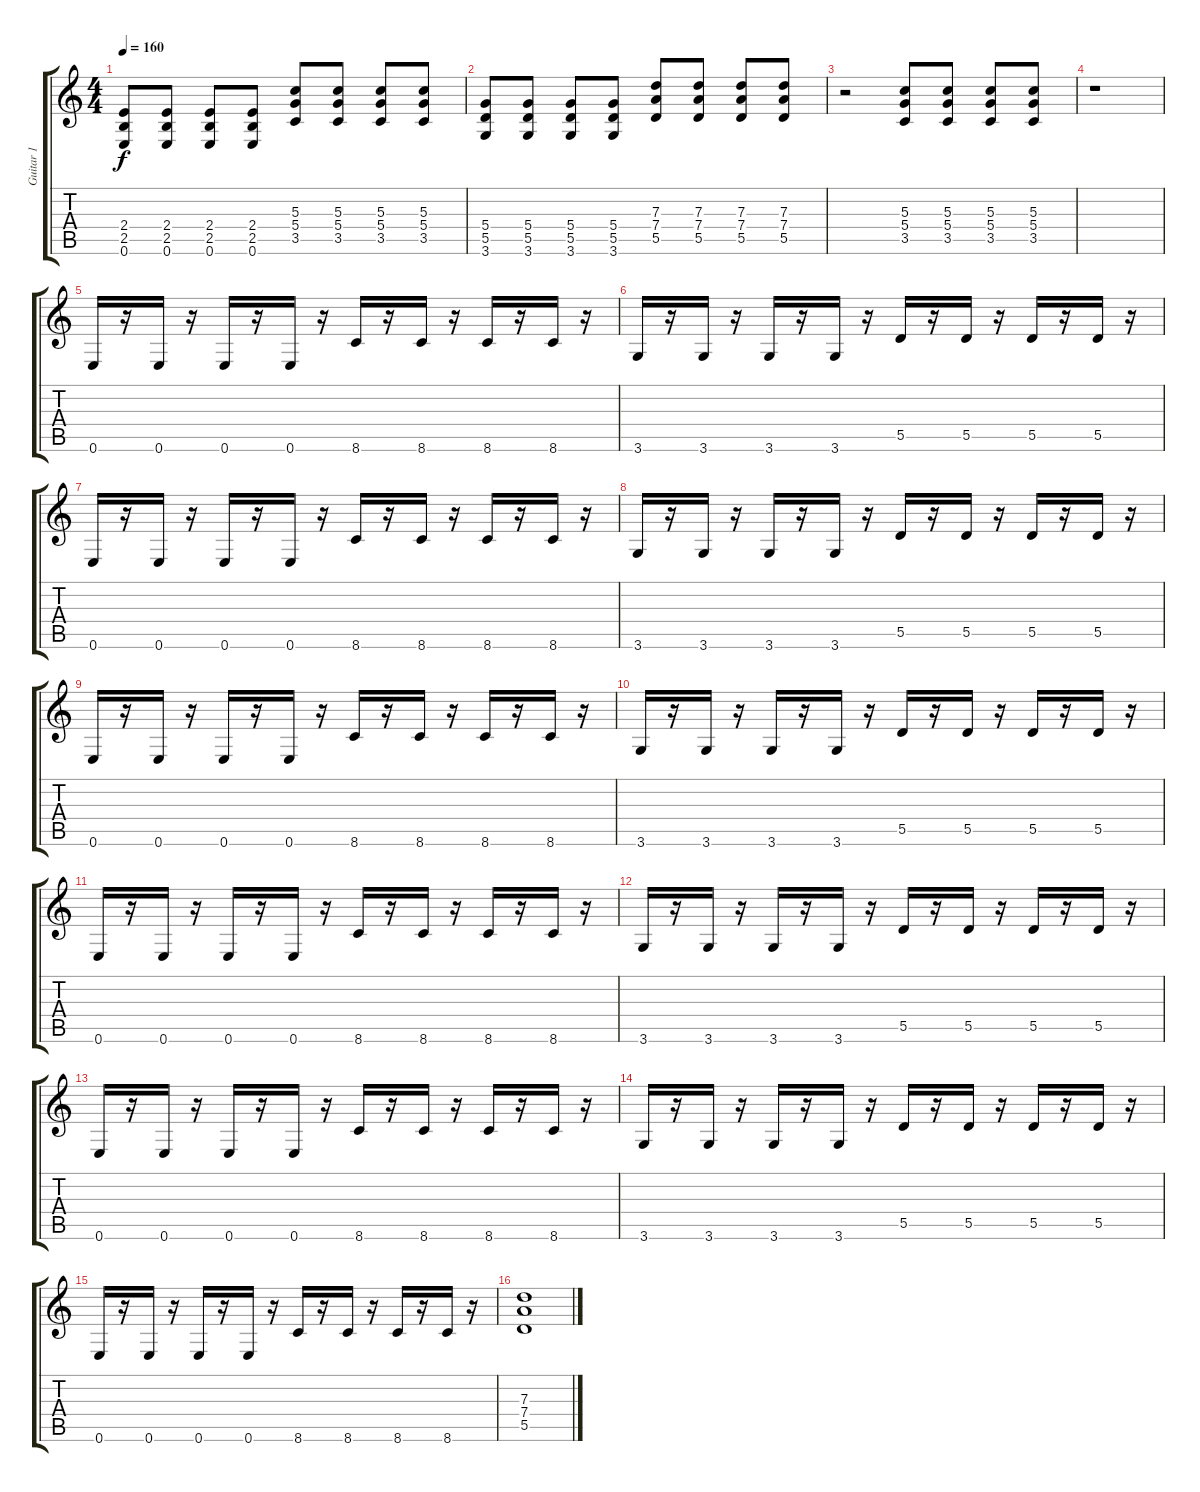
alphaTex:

\track ("Guitar 1" "Guitar 1") {instrument distortionguitar}
\staff {score tabs}
\tuning (E4 B3 G3 D3 A2 E2) {hide}
\ts (4 4)
\tempo 160
\clef g2
\ks c
(2.4 2.5 0.6).8{dy f volume 12} (2.4 2.5 0.6).8 (2.4 2.5 0.6).8 (2.4 2.5 0.6).8 (5.3 5.4 3.5).8 (5.3 5.4 3.5).8 (5.3 5.4 3.5).8 (5.3 5.4 3.5).8 |
(5.4 5.5 3.6).8 (5.4 5.5 3.6).8 (5.4 5.5 3.6).8 (5.4 5.5 3.6).8 (7.3 7.4 5.5).8 (7.3 7.4 5.5).8 (7.3 7.4 5.5).8 (7.3 7.4 5.5).8 |
r.2 (5.3 5.4 3.5).8 (5.3 5.4 3.5).8 (5.3 5.4 3.5).8 (5.3 5.4 3.5).8 |
r.1 |
0.6.16 r.16 0.6.16 r.16 0.6.16 r.16 0.6.16 r.16 8.6.16 r.16 8.6.16 r.16 8.6.16 r.16 8.6.16 r.16 |
3.6.16 r.16 3.6.16 r.16 3.6.16 r.16 3.6.16 r.16 5.5.16 r.16 5.5.16 r.16 5.5.16 r.16 5.5.16 r.16 |
0.6.16 r.16 0.6.16 r.16 0.6.16 r.16 0.6.16 r.16 8.6.16 r.16 8.6.16 r.16 8.6.16 r.16 8.6.16 r.16 |
3.6.16 r.16 3.6.16 r.16 3.6.16 r.16 3.6.16 r.16 5.5.16 r.16 5.5.16 r.16 5.5.16 r.16 5.5.16 r.16 |
0.6.16 r.16 0.6.16 r.16 0.6.16 r.16 0.6.16 r.16 8.6.16 r.16 8.6.16 r.16 8.6.16 r.16 8.6.16 r.16 |
3.6.16 r.16 3.6.16 r.16 3.6.16 r.16 3.6.16 r.16 5.5.16 r.16 5.5.16 r.16 5.5.16 r.16 5.5.16 r.16 |
0.6.16 r.16 0.6.16 r.16 0.6.16 r.16 0.6.16 r.16 8.6.16 r.16 8.6.16 r.16 8.6.16 r.16 8.6.16 r.16 |
3.6.16 r.16 3.6.16 r.16 3.6.16 r.16 3.6.16 r.16 5.5.16 r.16 5.5.16 r.16 5.5.16 r.16 5.5.16 r.16 |
0.6.16 r.16 0.6.16 r.16 0.6.16 r.16 0.6.16 r.16 8.6.16 r.16 8.6.16 r.16 8.6.16 r.16 8.6.16 r.16 |
3.6.16 r.16 3.6.16 r.16 3.6.16 r.16 3.6.16 r.16 5.5.16 r.16 5.5.16 r.16 5.5.16 r.16 5.5.16 r.16 |
0.6.16 r.16 0.6.16 r.16 0.6.16 r.16 0.6.16 r.16 8.6.16 r.16 8.6.16 r.16 8.6.16 r.16 8.6.16 r.16 |
(7.3 7.4 5.5).1
